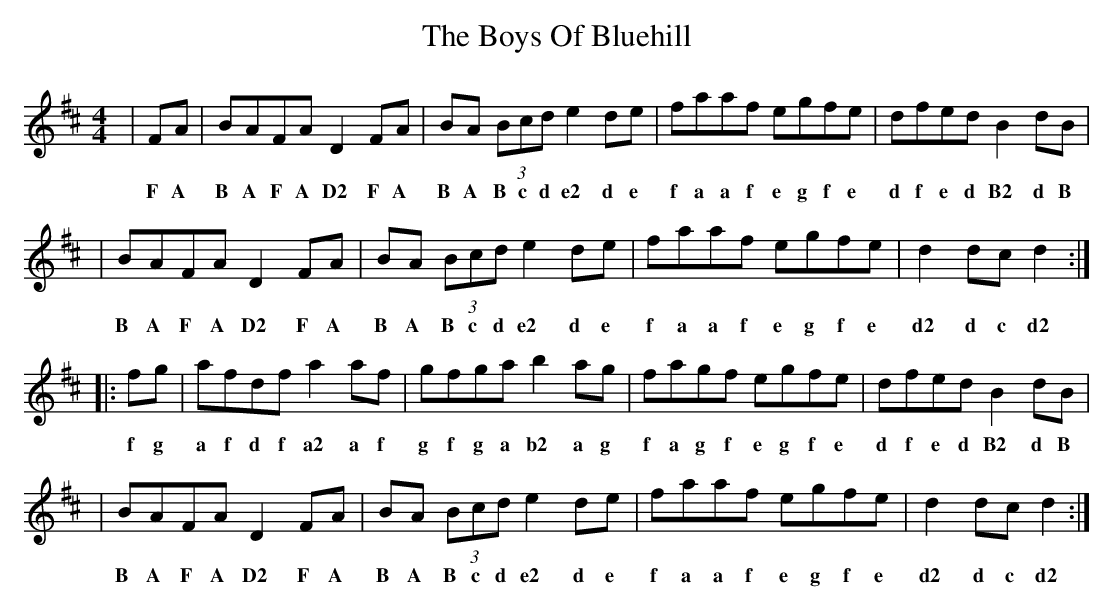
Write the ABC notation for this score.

X:1-70
T: Boys Of Bluehill, The
M: 4/4
L: 1/8
K: Dmaj
|FA|BAFA D2 FA| BA (3Bcd e2 de |faaf egfe|dfed B2 dB|
w: F A B A F A D2 F A B A B c d e2 d e f a a f e g f e d f e d B2 d B
| BAFA D2 FA| BA (3Bcd e2 de |faaf egfe|d2 dc d2 :|
w: B A F A D2 F A B A B c d e2 d e f a a f e g f e d2 d c d2
|: fg| afdf a2 af | gfga b2 ag |fagf egfe |dfed B2 dB|
w: f g a f d f a2 a f g f g a b2 a g f a g f e g f e d f e d B2 d B
| BAFA D2 FA| BA (3Bcd e2 de |faaf egfe|d2 dc d2 :|
w: B A F A D2 F A B A B c d e2 d e f a a f e g f e d2 d c d2
